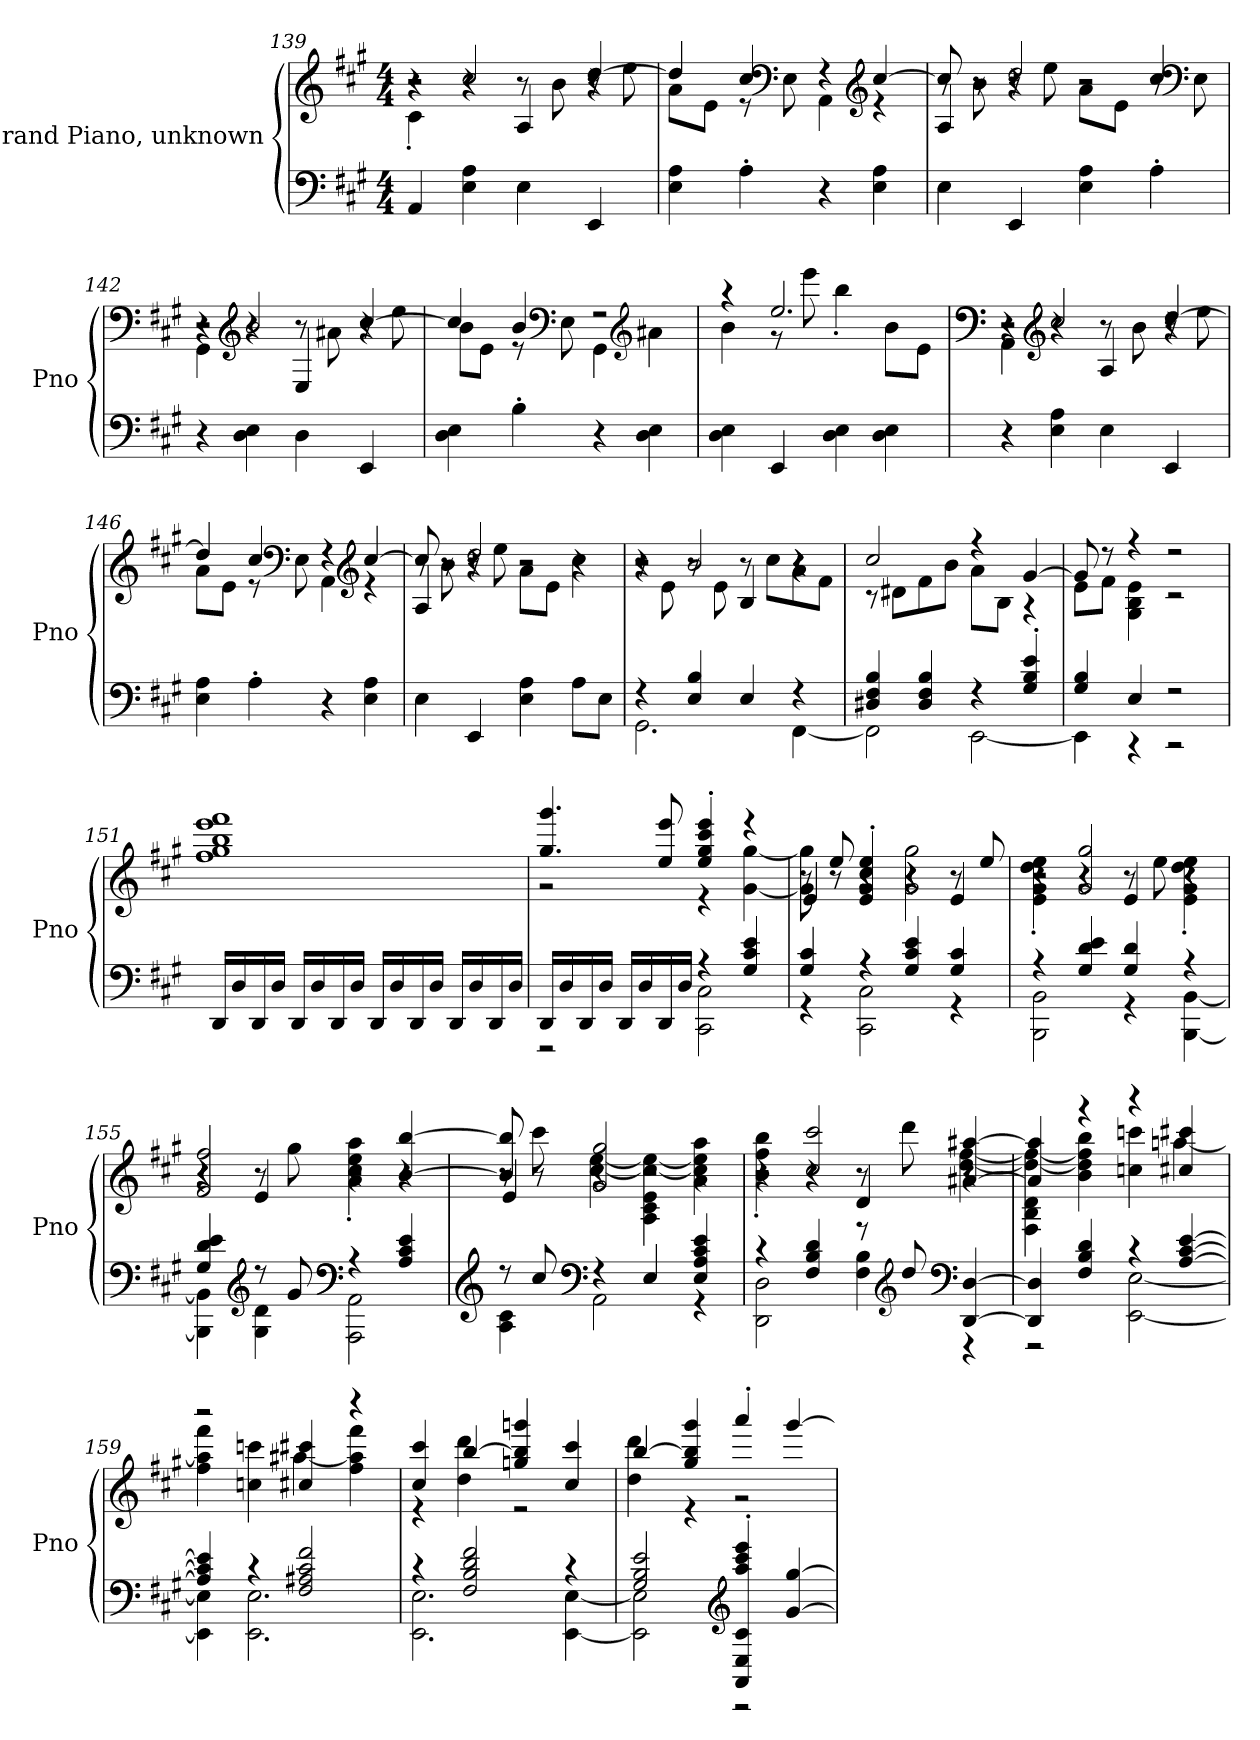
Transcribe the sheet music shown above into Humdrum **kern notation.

**kern	**kern
*part1	*part1
*staff2	*staff1
*I"Grand Piano, unknown	*
*I'Pno	*
*clefF4	*clefG2
*k[f#c#g#]	*k[f#c#g#]
*M4/4	*M4/4
=139	=139
*	*^
*	*	*^
4AA/	4r	4c#'\	2r
4E\ 4A\	2cc#/	4r	.
4E\	.	8r	4A/
.	.	8b\	.
4EE/	[4dd/	8r	4r
.	.	8ee\	.
*	*	*v	*v
=140	=140	=140
4E\ 4A\	4dd/]	8a\L
.	.	8e\J
4A'\	4cc#/	8r
*	*clefF4	*
.	.	8E\
4r	4r	4AA\
*	*clefG2	*
4E\ 4A\	[4cc#/	4r
!!LO:PB:g=z
=141	=141	=141
*	*	*^
4E\	8cc#/]	8r	4A/
.	8r	8b\	.
4EE/	2dd/	8r	4r
.	.	8ee\	.
4E\ 4A\	.	8a\L	2r
.	.	8e\J	.
4A'\	4cc#/	8r	.
*	*clefF4	*	*
.	.	8E\	.
=142	=142	=142	=142
4r	4r	4GG#\	2r
*	*clefG2	*	*
4D\ 4E\	2b/	4r	.
4D\	.	8r	4E/
.	.	8a#X\	.
4EE/	[4cc#/	8r	4r
.	.	8ee\	.
*	*	*v	*v
=143	=143	=143
4D\ 4E\	4cc#/]	8b\L
.	.	8e\J
4B'\	4b/	8r
*	*clefF4	*
.	.	8E\
4r	2r	4GG#\
*	*clefG2	*
4D\ 4E\	.	4a#X\
=144	=144	=144
4D\ 4E\	4r	4b\
4EE/	2.ee/	8r
.	.	8eee\
4D\ 4E\	.	4bb'\
4D\ 4E\	.	8b\L
.	.	8e\J
*	*v	*v
!!LO:LB:g=z
=145	=145
*	*clefF4
*	*^
*	*	*^
4r	4r	4AA\	2r
*	*clefG2	*	*
4E\ 4A\	2cc#/	4r	.
4E\	.	8r	4A/
.	.	8b\	.
4EE/	[4dd/	8r	4r
.	.	8ee\	.
*	*	*v	*v
=146	=146	=146
4E\ 4A\	4dd/]	8a\L
.	.	8e\J
4A'\	4cc#/	8r
*	*clefF4	*
.	.	8E\
4r	4r	4AA\
*	*clefG2	*
4E\ 4A\	[4cc#/	4r
=147	=147	=147
*	*	*^
4E\	8cc#/]	8r	4A/
.	8r	8b\	.
4EE/	2dd/	8r	4r
.	.	8ee\	.
4E\ 4A\	.	8a\L	2r
.	.	8e\J	.
8A\L	4r	4cc#\	.
8E\J	.	.	.
=148	=148	=148	=148
*^	*	*	*
4r	2.GG#\	4r	8r	2r
.	.	.	8e\	.
4E/ 4B/	.	2b/	8r	.
.	.	.	8e\	.
4E/	.	.	8r	4B/
.	.	.	8cc#\L	.
4r	[4FF#\	4r	8a\	4r
.	.	.	8f#\J	.
*	*	*	*v	*v
!!LO:LB:g=z
=149	=149	=149	=149
4D#X/ 4F#/ 4B/	2FF#\]	2cc#/	8r
.	.	.	8d#X\L
4D#/ 4F#/ 4B/	.	.	8f#\
.	.	.	8b\J
4r	[2EE\	4r	8a\L
.	.	.	8B\J
4G#/' 4B/' 4e/'	.	[4g#/	4r
=150	=150	=150	=150
4G#/ 4B/	4EE\]	8g#/]	8e\L
.	.	8r	8f#\J
4E/	4r	4r	4G#\ 4B\ 4e\
2r	2r	2r	2r
*v	*v	*	*
*	*v	*v
=151	=151
16DD/LL	1ff# 1gg# 1bb 1eee 1fff#
16D/	.
16DD/	.
16D/JJ	.
16DD/LL	.
16D/	.
16DD/	.
16D/JJ	.
16DD/LL	.
16D/	.
16DD/	.
16D/JJ	.
16DD/LL	.
16D/	.
16DD/	.
16D/JJ	.
=152	=152
*^	*^
16DD/LL	2r	4.gg#/ 4.ggg#/	2r
16D/	.	.	.
16DD/	.	.	.
16D/JJ	.	.	.
16DD/LL	.	.	.
16D/	.	.	.
16DD/	.	8ee/ 8eee/	.
16D/JJ	.	.	.
4r	2CC#\ 2C#\	4ee/' 4gg#/' 4ccc#/' 4eee/'	4r
4G#/ 4c#/ 4e/	.	4r	[4g#\ [4gg#\
!!LO:LB:g=z
=153	=153	=153	=153
*	*	*	*^
4G#/ 4c#/	4r	8r	8g#\] 8gg#\]	4e/
.	.	8ee/	8r	.
4r	2CC#\ 2C#\	4e/' 4g#/' 4cc#/' 4ee/'	4r	4r
4G#/ 4c#/ 4e/	.	4r	2g#\ 2gg#\	4r
4G#/ 4c#/	4r	8r	.	4e/
.	.	8ee/	.	.
=154	=154	=154	=154	=154
4r	2BBB\ 2BB\	4r	4e\' 4g#\' 4dd\' 4ee\'	2r
4G#/ 4d/ 4e/	.	2g#/ 2gg#/	4r	.
4G#/ 4d/	4r	.	8r	4e/
.	.	.	8ee\	.
4r	[4BBB\ [4BB\	4r	4e\' 4g#\' 4dd\' 4ee\'	4r
=155	=155	=155	=155	=155
4G#/ 4d/ 4e/	4BBB\] 4BB\]	2f#/ 2ff#/	4r	4r
*clefG2	*	*	*	*
8r	4G#\ 4d\	.	8r	4e/
8g#/	.	.	8gg#\	.
*clefF4	*	*	*	*
4r	2AAA\ 2AA\	4r	4a\' 4cc#\' 4ee\' 4aa\'	2r
4A/ 4c#/ 4e/	.	[4b/ [4bb/	4r	.
=156	=156	=156	=156	=156
*clefG2	*	*	*	*
8r	4A\ 4c#\	8b/] 8bb/]	8r	4e/
8cc#/	.	8r	8ccc#\	.
*clefF4	*	*	*	*
4r	2AA\	2g#/ 2gg#/	[4cc#\ [4ee\	4r
4E/	.	.	4A\ 4c#\ 4e\ 4cc#\_ 4ee\_	2r
4E/ 4A/ 4c#/ 4e/	4r	4r	4a\ 4cc#\] 4ee\] 4aa\	.
!!LO:LB:g=z	!!	!!
=157	=157	=157	=157	=157
4r	2DD\ 2D\	4r	4b\' 4ff#\' 4bb\'	2r
4F#/ 4B/ 4d/	.	2cc#/ 2ccc#/	4r	.
8r	4F#\ 4B\	.	8r	4d/
*clefG2	*	*	*	*
8dd/	.	.	8ddd\	.
*clefF4	*	*	*	*
[4DD/ [4D/	4r	[4a#X/ [4aa#X/	[4dd\ [4ff#\	4r
*	*	*	*v	*v
=158	=158	=158	=158
4DD/] 4D/]	2r	4a#/] 4aa#/]	4F#\ 4B\ 4d\ 4dd\_ 4ff#\_
4F#/ 4B/ 4d/	.	4r	4b\ 4dd\] 4ff#\] 4bb\
4r	[2EE\ [2E\	4r	4ccn\ 4cccn\
[4A/ [4c#/ [4e/	.	4cc#X/ 4ccc#X/	[4aan\
=159	=159	=159	=159
4A/] 4c#/] 4e/]	4EE\] 4E\]	2r	4ff#\ 4aa\] 4fff#\
4r	2.EE\ 2.E\	.	4ccn\ 4cccn\
2F#/ 2A#X/ 2c#/ 2f#/	.	4cc#X/ 4ccc#X/	[4aa#X\
.	.	4r	4ff#\ 4aa#\] 4fff#\
=160	=160	=160	=160
4r	2.EE\ 2.E\	4cc#/ 4ccc#/	4r
2F#/ 2B/ 2d/ 2f#/	.	[4bb/	4dd\ 4ddd\
.	.	4ggn/ 4bb/] 4gggn/	2r
4r	[4EE\ [4E\	4cc#/ 4ccc#/	.
=161	=161	=161	=161
2G#/ 2B/ 2e/	2EE\] 2E\]	[4bb/	4dd\ 4ddd\
.	.	4gg#/ 4bb/] 4ggg#/	4r
*clefG2	*	*	*
4AA/' 4E/' 4c#/' 4aa/' 4ccc#/' 4eee/'	2r	4aaa'/	2r
[4g#/ [4gg#/	.	[4ggg#/	.
*v	*v	*	*
*	*v	*v
=	=
*-	*-
